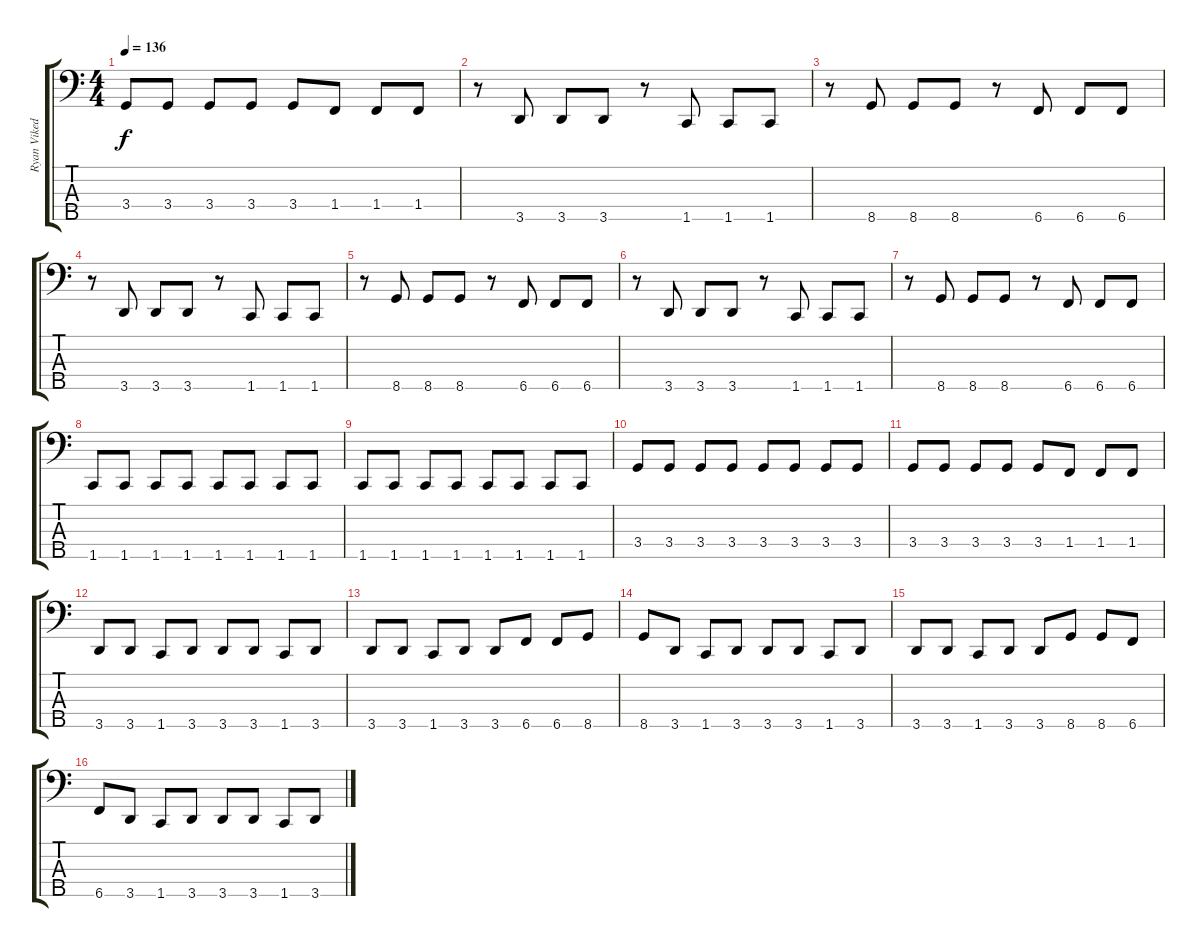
\track ("Ryan Vikedal" "Ryan Viked") {instrument electricbasspick}
\staff {score tabs}
\tuning (G2 D2 A1 E1 B0) {hide}
\ts (4 4)
\tempo 136
\clef f4
\ks c
3.4.8{dy f} 3.4.8 3.4.8 3.4.8 3.4.8 1.4.8 1.4.8 1.4.8 |
r.8 3.5.8 3.5.8 3.5.8 r.8 1.5.8 1.5.8 1.5.8 |
r.8 8.5.8 8.5.8 8.5.8 r.8 6.5.8 6.5.8 6.5.8 |
r.8 3.5.8 3.5.8 3.5.8 r.8 1.5.8 1.5.8 1.5.8 |
r.8 8.5.8 8.5.8 8.5.8 r.8 6.5.8 6.5.8 6.5.8 |
r.8 3.5.8 3.5.8 3.5.8 r.8 1.5.8 1.5.8 1.5.8 |
r.8 8.5.8 8.5.8 8.5.8 r.8 6.5.8 6.5.8 6.5.8 |
1.5.8 1.5.8 1.5.8 1.5.8 1.5.8 1.5.8 1.5.8 1.5.8 |
1.5.8 1.5.8 1.5.8 1.5.8 1.5.8 1.5.8 1.5.8 1.5.8 |
3.4.8 3.4.8 3.4.8 3.4.8 3.4.8 3.4.8 3.4.8 3.4.8 |
3.4.8 3.4.8 3.4.8 3.4.8 3.4.8 1.4.8 1.4.8 1.4.8 |
3.5.8 3.5.8 1.5.8 3.5.8 3.5.8 3.5.8 1.5.8 3.5.8 |
3.5.8 3.5.8 1.5.8 3.5.8 3.5.8 6.5.8 6.5.8 8.5.8 |
8.5.8 3.5.8 1.5.8 3.5.8 3.5.8 3.5.8 1.5.8 3.5.8 |
3.5.8 3.5.8 1.5.8 3.5.8 3.5.8 8.5.8 8.5.8 6.5.8 |
6.5.8 3.5.8 1.5.8 3.5.8 3.5.8 3.5.8 1.5.8 3.5.8
